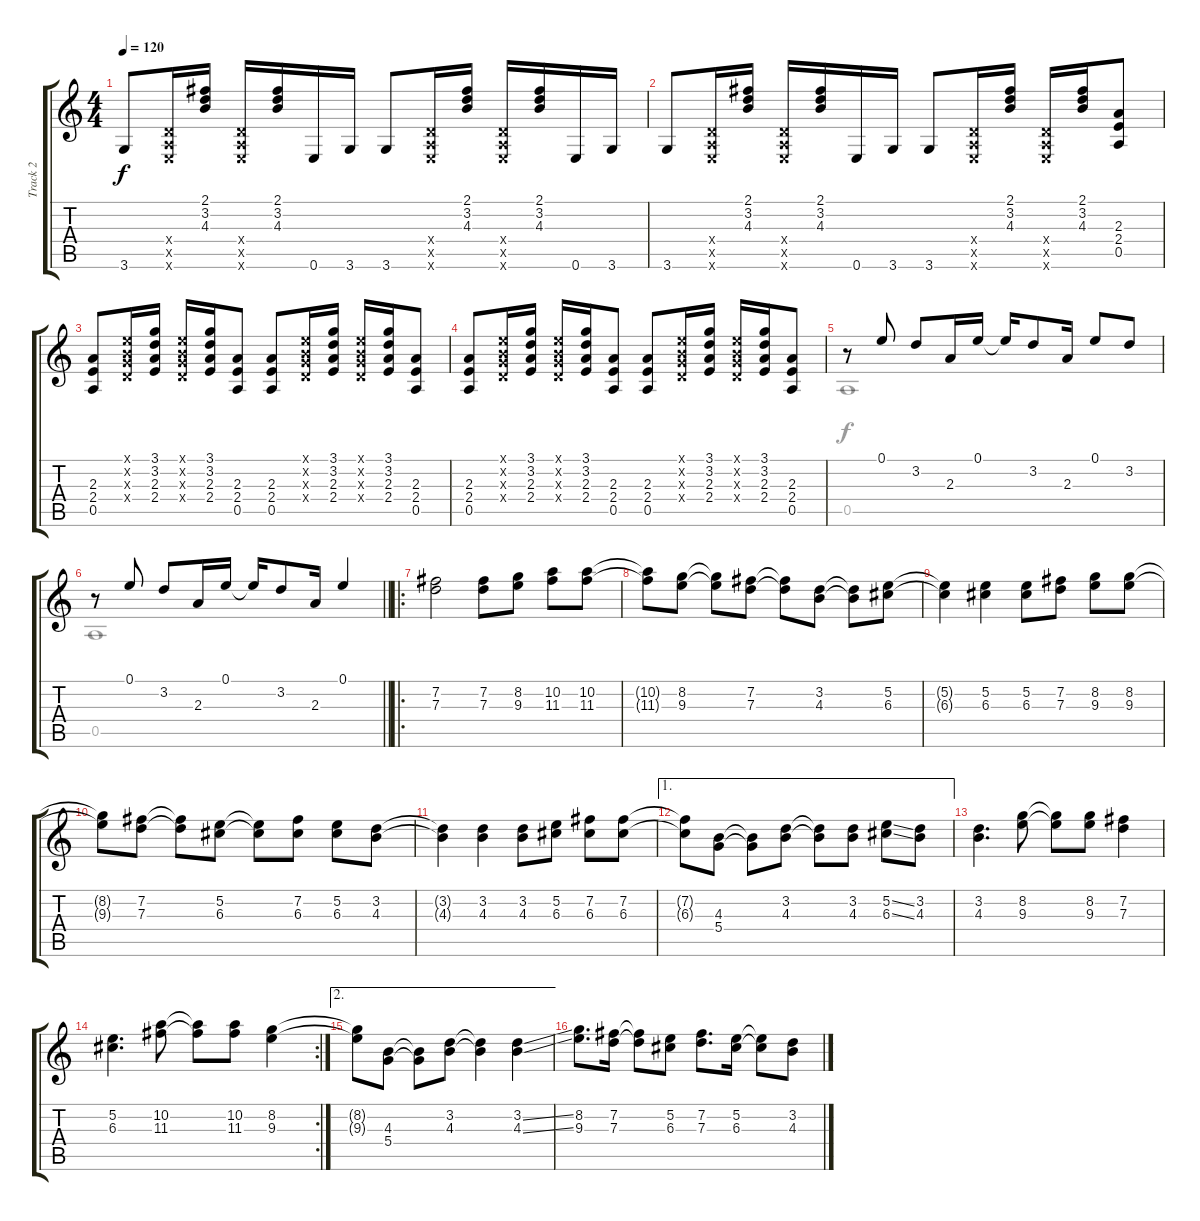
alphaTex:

\track ("Track 2" "Track 2") {instrument acousticguitarsteel}
\staff {score tabs}
\tuning (E4 B3 G3 D3 A2 E2) {hide}
\voice
\ts (4 4)
\tempo 120
\clef g2
\ks c
3.6.8{dy f} (0.4{x} 0.5{x} 0.6{x}).16 (2.1 3.2 4.3).16 (0.4{x} 0.5{x} 0.6{x}).16 (2.1 3.2 4.3).16 0.6.16 3.6.16 3.6.8 (0.4{x} 0.5{x} 0.6{x}).16 (2.1 3.2 4.3).16 (0.4{x} 0.5{x} 0.6{x}).16 (2.1 3.2 4.3).16 0.6.16 3.6.16 |
3.6.8 (0.4{x} 0.5{x} 0.6{x}).16 (2.1 3.2 4.3).16 (0.4{x} 0.5{x} 0.6{x}).16 (2.1 3.2 4.3).16 0.6.16 3.6.16 3.6.8 (0.4{x} 0.5{x} 0.6{x}).16 (2.1 3.2 4.3).16 (0.4{x} 0.5{x} 0.6{x}).16 (2.1 3.2 4.3).16 (2.3 2.4 0.5).8 |
(2.3 2.4 0.5).8 (0.1{x} 0.2{x} 0.3{x} 0.4{x}).16 (3.1 3.2 2.3 2.4).16 (0.1{x} 0.2{x} 0.3{x} 0.4{x}).16 (3.1 3.2 2.3 2.4).16 (2.3 2.4 0.5).8 (2.3 2.4 0.5).8 (0.1{x} 0.2{x} 0.3{x} 0.4{x}).16 (3.1 3.2 2.3 2.4).16 (0.1{x} 0.2{x} 0.3{x} 0.4{x}).16 (3.1 3.2 2.3 2.4).16 (2.3 2.4 0.5).8 |
(2.3 2.4 0.5).8 (0.1{x} 0.2{x} 0.3{x} 0.4{x}).16 (3.1 3.2 2.3 2.4).16 (0.1{x} 0.2{x} 0.3{x} 0.4{x}).16 (3.1 3.2 2.3 2.4).16 (2.3 2.4 0.5).8 (2.3 2.4 0.5).8 (0.1{x} 0.2{x} 0.3{x} 0.4{x}).16 (3.1 3.2 2.3 2.4).16 (0.1{x} 0.2{x} 0.3{x} 0.4{x}).16 (3.1 3.2 2.3 2.4).16 (2.3 2.4 0.5).8 |
r.8 0.1.8 3.2.8 2.3.16 0.1.16 0.1{t}.16 3.2.8 2.3.16 0.1.8 3.2.8 |
\barLineRight lightlight
r.8 0.1.8 3.2.8 2.3.16 0.1.16 0.1{t}.16 3.2.8 2.3.16 0.1.4 |
\ro
(7.2 7.3).2 (7.2 7.3).8 (8.2 9.3).8 (10.2 11.3).8 (10.2 11.3).8 |
(10.2{t} 11.3{t}).8 (8.2 9.3).8 (8.2{t} 9.3{t}).8 (7.2 7.3).8 (7.2{t} 7.3{t}).8 (3.2 4.3).8 (3.2{t} 4.3{t}).8 (5.2 6.3).8 |
(5.2{t} 6.3{t}).4 (5.2 6.3).4 (5.2 6.3).8 (7.2 7.3).8 (8.2 9.3).8 (8.2 9.3).8 |
(8.2{t} 9.3{t}).8 (7.2 7.3).8 (7.2{t} 7.3{t}).8 (5.2 6.3).8 (5.2{t} 6.3{t}).8 (7.2 6.3).8 (5.2 6.3).8 (3.2 4.3).8 |
(3.2{t} 4.3{t}).4 (3.2 4.3).4 (3.2 4.3).8 (5.2 6.3).8 (7.2 6.3).8 (7.2 6.3).8 |
\ae 1
(7.2{t} 6.3{t}).8 (4.3 5.4).8 (4.3{t} 5.4{t}).8 (3.2 4.3).8 (3.2{t} 4.3{t}).8 (3.2 4.3).8 (5.2{ss} 6.3{ss}).8 (3.2 4.3).8 |
(3.2 4.3).4{d} (8.2 9.3).8 (8.2{t} 9.3{t}).8 (8.2 9.3).8 (7.2 7.3).4 |
\rc 2
(5.2 6.3).4{d} (10.2 11.3).8 (10.2{t} 11.3{t}).8 (10.2 11.3).8 (8.2 9.3).4 |
\ae 2
(8.2{t} 9.3{t}).8 (4.3 5.4).8 (4.3{t} 5.4{t}).8 (3.2 4.3).8 (3.2{t} 4.3{t}).4 (3.2{ss} 4.3{ss}).4 |
(8.2 9.3).8{d} (7.2 7.3).16 (7.2{t} 7.3{t}).8 (5.2 6.3).8 (7.2 7.3).8{d} (5.2 6.3).16 (5.2{t} 6.3{t}).8 (3.2 4.3).8
\voice
\clef g2
\ottava regular
\simile none
\ks c
|
|
|
|
0.5.1 |
\barLineRight lightlight
0.5.1 |
|
|
|
|
|
|
|
|
|
